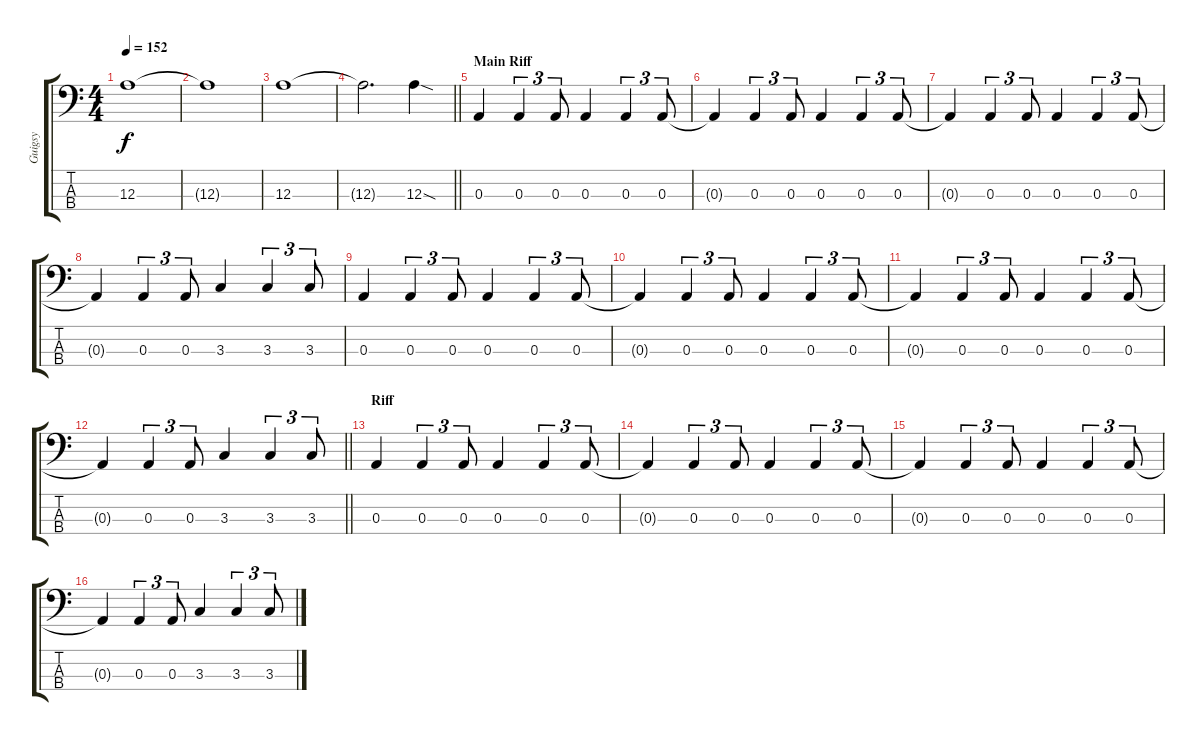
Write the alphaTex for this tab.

\track ("Guigsy" "Guigsy") {instrument electricbasspick}
\staff {score tabs}
\tuning (G2 D2 A1 E1) {hide}
\ts (4 4)
\tempo 152
\clef f4
\ks c
12.3.1{dy f volume 13} |
12.3{t}.1 |
12.3.1 |
\barLineRight lightlight
12.3{t}.2{d} 12.3{sod}.4 |
\section ("" "Main Riff")
0.3.4 0.3.4{tu (3 2)} 0.3.8{tu (3 2)} 0.3.4 0.3.4{tu (3 2)} 0.3.8{tu (3 2)} |
0.3{t}.4 0.3.4{tu (3 2)} 0.3.8{tu (3 2)} 0.3.4 0.3.4{tu (3 2)} 0.3.8{tu (3 2)} |
0.3{t}.4 0.3.4{tu (3 2)} 0.3.8{tu (3 2)} 0.3.4 0.3.4{tu (3 2)} 0.3.8{tu (3 2)} |
0.3{t}.4 0.3.4{tu (3 2)} 0.3.8{tu (3 2)} 3.3.4 3.3.4{tu (3 2)} 3.3.8{tu (3 2)} |
0.3.4 0.3.4{tu (3 2)} 0.3.8{tu (3 2)} 0.3.4 0.3.4{tu (3 2)} 0.3.8{tu (3 2)} |
0.3{t}.4 0.3.4{tu (3 2)} 0.3.8{tu (3 2)} 0.3.4 0.3.4{tu (3 2)} 0.3.8{tu (3 2)} |
0.3{t}.4 0.3.4{tu (3 2)} 0.3.8{tu (3 2)} 0.3.4 0.3.4{tu (3 2)} 0.3.8{tu (3 2)} |
\barLineRight lightlight
0.3{t}.4 0.3.4{tu (3 2)} 0.3.8{tu (3 2)} 3.3.4 3.3.4{tu (3 2)} 3.3.8{tu (3 2)} |
\section ("" "Riff")
0.3.4 0.3.4{tu (3 2)} 0.3.8{tu (3 2)} 0.3.4 0.3.4{tu (3 2)} 0.3.8{tu (3 2)} |
0.3{t}.4 0.3.4{tu (3 2)} 0.3.8{tu (3 2)} 0.3.4 0.3.4{tu (3 2)} 0.3.8{tu (3 2)} |
0.3{t}.4 0.3.4{tu (3 2)} 0.3.8{tu (3 2)} 0.3.4 0.3.4{tu (3 2)} 0.3.8{tu (3 2)} |
0.3{t}.4 0.3.4{tu (3 2)} 0.3.8{tu (3 2)} 3.3.4 3.3.4{tu (3 2)} 3.3.8{tu (3 2)}
